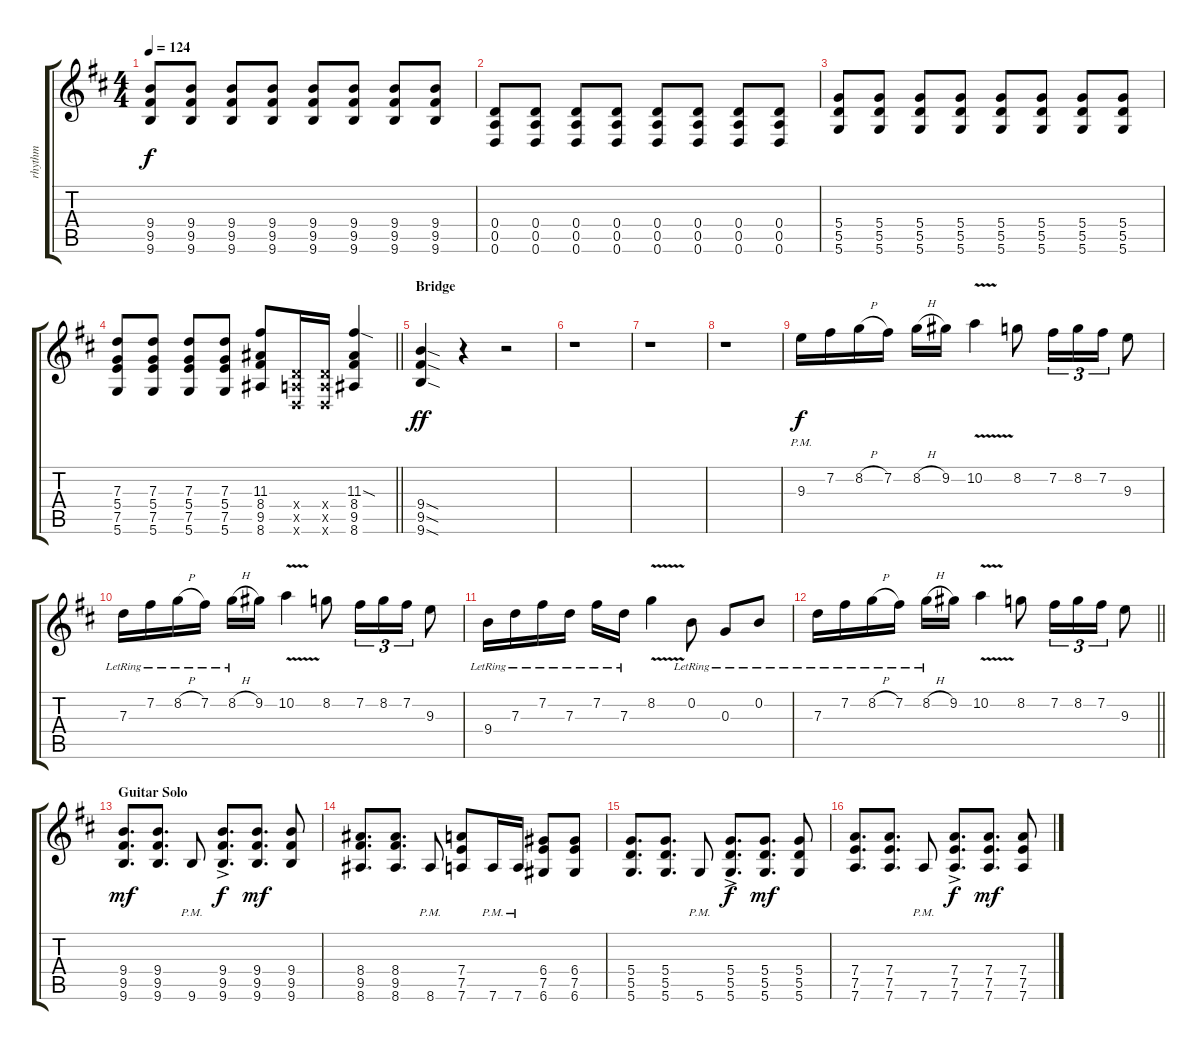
\track ("rhythm" "rhythm") {instrument overdrivenguitar}
\staff {score tabs}
\tuning (E4 B3 G3 D3 A2 D2) {hide}
\ts (4 4)
\tempo 124
\clef g2
\ks d
(9.4 9.5 9.6).8{dy f} (9.4 9.5 9.6).8 (9.4 9.5 9.6).8 (9.4 9.5 9.6).8 (9.4 9.5 9.6).8 (9.4 9.5 9.6).8 (9.4 9.5 9.6).8 (9.4 9.5 9.6).8 |
(0.4 0.5 0.6).8 (0.4 0.5 0.6).8 (0.4 0.5 0.6).8 (0.4 0.5 0.6).8 (0.4 0.5 0.6).8 (0.4 0.5 0.6).8 (0.4 0.5 0.6).8 (0.4 0.5 0.6).8 |
(5.4 5.5 5.6).8 (5.4 5.5 5.6).8 (5.4 5.5 5.6).8 (5.4 5.5 5.6).8 (5.4 5.5 5.6).8 (5.4 5.5 5.6).8 (5.4 5.5 5.6).8 (5.4 5.5 5.6).8 |
\barLineRight lightlight
(7.3 5.4 7.5 5.6).8 (7.3 5.4 7.5 5.6).8 (7.3 5.4 7.5 5.6).8 (7.3 5.4 7.5 5.6).8 (11.3 8.4 9.5 8.6).8 (0.4{x} 0.5{x} 0.6{x}).16 (0.4{x} 0.5{x} 0.6{x}).16 (11.3{sod} 8.4 9.5 8.6).4 |
\section ("" "Bridge")
(9.4{sod} 9.5{sod} 9.6{sod}).4{dy ff} r.4 r.2 |
r.1 |
r.1 |
r.1 |
9.3{pm}.16{dy f} 7.2.16 8.2{h}.16 7.2.16 8.2{h}.16 9.2.16 10.2{v}.4 8.2.8 7.2.16{tu (3 2)} 8.2.16{tu (3 2)} 7.2.16{tu (3 2)} 9.3.8 |
7.3{lr}.16 7.2{lr}.16 8.2{h lr}.16 7.2{lr}.16 8.2{h lr}.16 9.2.16 10.2{v}.4 8.2.8 7.2.16{tu (3 2)} 8.2.16{tu (3 2)} 7.2.16{tu (3 2)} 9.3.8 |
9.4{lr}.16 7.3{lr}.16 7.2{lr}.16 7.3{lr}.16 7.2{lr}.16 7.3{lr}.16 8.2{v}.4 0.2{lr}.8 0.3{lr}.8 0.2{lr}.8 |
\barLineRight lightlight
7.3{lr}.16 7.2{lr}.16 8.2{h lr}.16 7.2{lr}.16 8.2{h lr}.16 9.2.16 10.2{v}.4 8.2.8 7.2.16{tu (3 2)} 8.2.16{tu (3 2)} 7.2.16{tu (3 2)} 9.3.8 |
\section ("" "Guitar Solo")
(9.4 9.5 9.6).8{d dy mf} (9.4 9.5 9.6).8{d} 9.6{pm}.8 (9.4{ac} 9.5{ac} 9.6{ac}).8{d dy f} (9.4 9.5 9.6).8{d dy mf} (9.4 9.5 9.6).8 |
(8.4 9.5 8.6).8{d} (8.4 9.5 8.6).8{d} 8.6{pm}.8 (7.4 7.5 7.6).8 7.6{pm}.16 7.6{pm}.16 (6.4 7.5 6.6).8 (6.4 7.5 6.6).8 |
(5.4 5.5 5.6).8{d} (5.4 5.5 5.6).8{d} 5.6{pm}.8 (5.4{ac} 5.5{ac} 5.6{ac}).8{d dy f} (5.4 5.5 5.6).8{d dy mf} (5.4 5.5 5.6).8 |
(7.4 7.5 7.6).8{d} (7.4 7.5 7.6).8{d} 7.6{pm}.8 (7.4{ac} 7.5{ac} 7.6{ac}).8{d dy f} (7.4 7.5 7.6).8{d dy mf} (7.4 7.5 7.6).8
